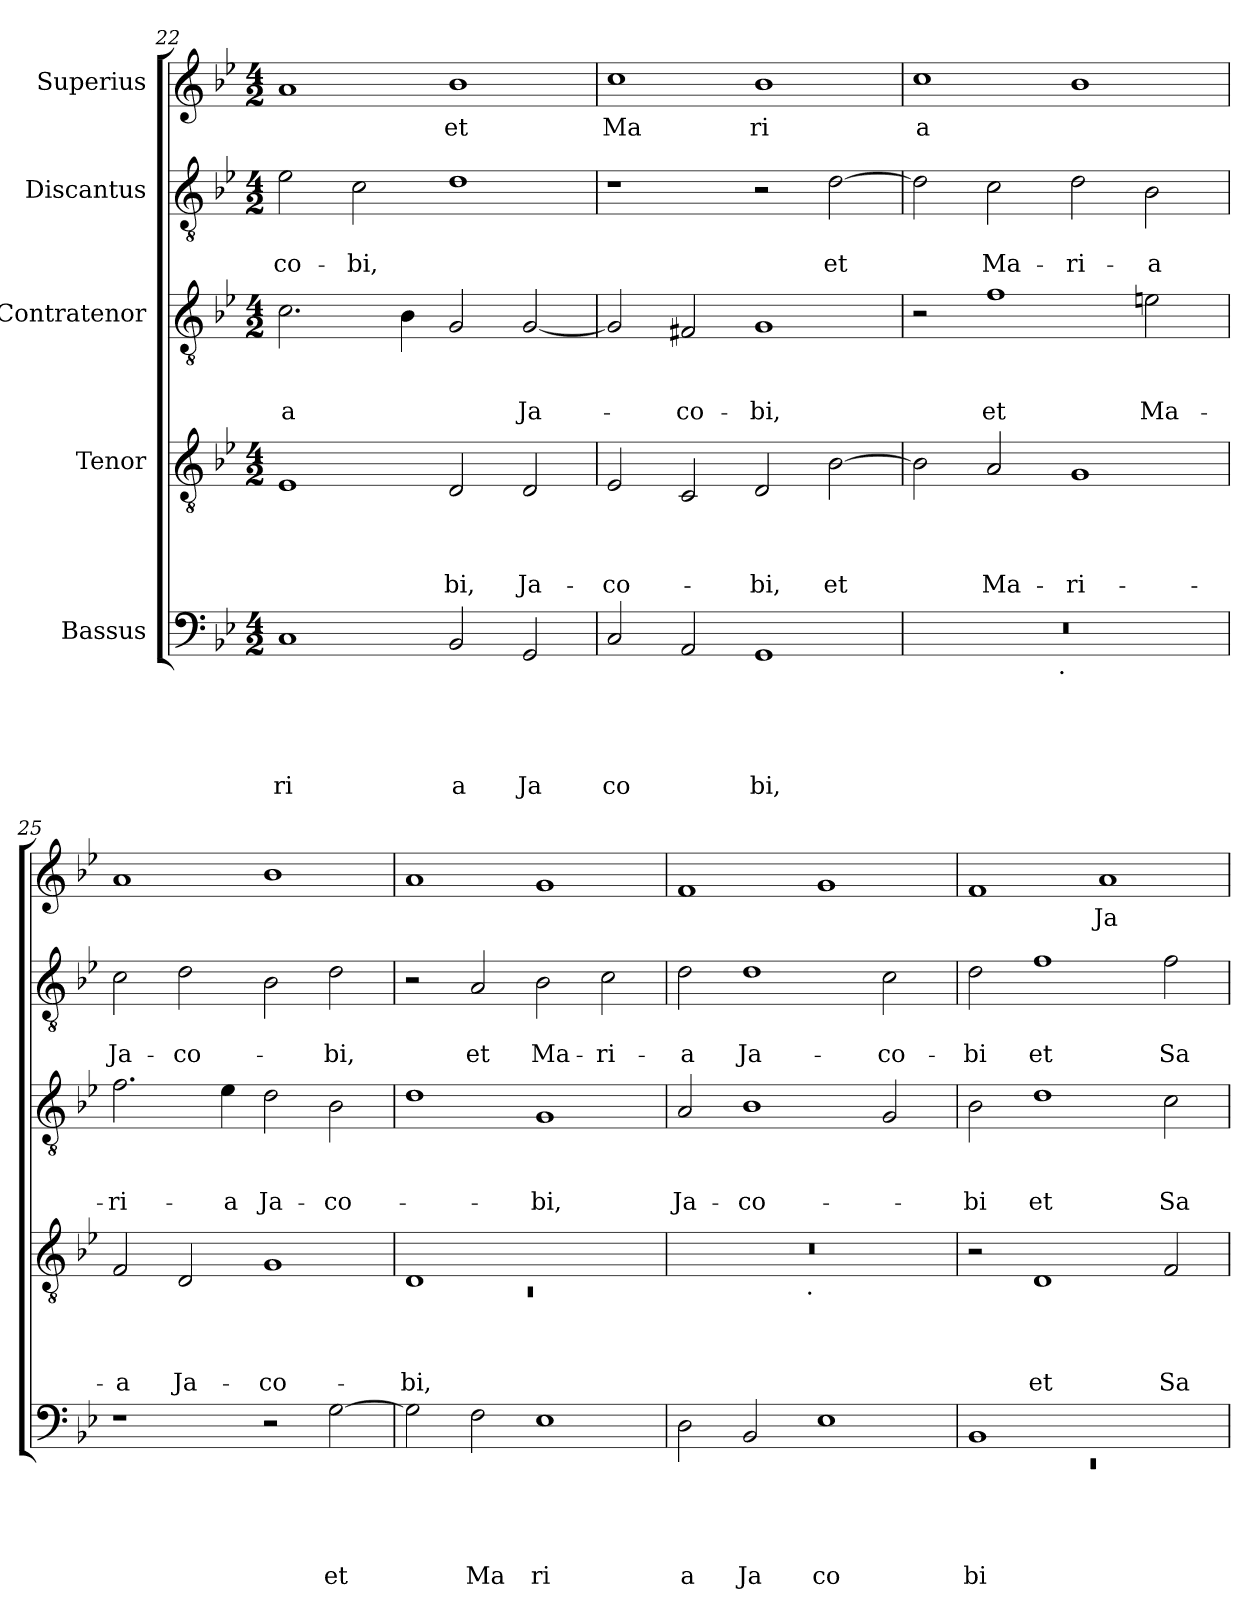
**kern	**text	**text	**text	**text	**text	**kern	**text	**text	**text	**text	**kern	**text	**text	**text	**kern	**text	**text	**kern	**text
*part5	*part5	*part5	*part5	*part5	*part5	*part4	*part4	*part4	*part4	*part4	*part3	*part3	*part3	*part3	*part2	*part2	*part2	*part1	*part1
*staff5	*staff5	*staff5	*staff5	*staff5	*staff5	*staff4	*staff4	*staff4	*staff4	*staff4	*staff3	*staff3	*staff3	*staff3	*staff2	*staff2	*staff2	*staff1	*staff1
*I"Bassus	*	*	*	*	*	*I"Tenor	*	*	*	*	*I"Contratenor	*	*	*	*I"Discantus	*	*	*I"Superius	*
*clefF4	*	*	*	*	*	*clefGv2	*	*	*	*	*clefGv2	*	*	*	*clefGv2	*	*	*clefG2	*
*k[b-e-]	*	*	*	*	*	*k[b-e-]	*	*	*	*	*k[b-e-]	*	*	*	*k[b-e-]	*	*	*k[b-e-]	*
*B-:	*	*	*	*	*	*B-:	*	*	*	*	*B-:	*	*	*	*B-:	*	*	*B-:	*
*M4/2	*	*	*	*	*	*M4/2	*	*	*	*	*M4/2	*	*	*	*M4/2	*	*	*M4/2	*
=22	=22	=22	=22	=22	=22	=22	=22	=22	=22	=22	=22	=22	=22	=22	=22	=22	=22	=22	=22
!	!	!	!	!	!LO:LY:b	!	!	!	!	!	!	!	!	!LO:LY:b	!	!	!LO:LY:b	!	!
1C	.	.	.	.	ri	1E-	.	.	.	.	2.c\	.	.	a	2e-\	.	-co-	1a	.
!	!	!	!	!	!	!	!	!	!	!	!	!	!	!	!	!	!LO:LY:b	!	!
.	.	.	.	.	.	.	.	.	.	.	.	.	.	.	2c\	.	-bi,	.	.
.	.	.	.	.	.	.	.	.	.	.	4B-\	.	.	.	.	.	.	.	.
!	!	!	!	!	!LO:LY:b	!	!	!	!	!LO:LY:b	!	!	!	!	!	!	!	!	!LO:LY:b
2BB-/	.	.	.	.	a	2D/	.	.	.	-bi,	2G/	.	.	.	1d	.	.	1b-	et
!	!	!	!	!	!LO:LY:b	!	!	!	!	!LO:LY:b	!	!	!	!LO:LY:b	!	!	!	!	!
2GG/	.	.	.	.	Ja	2D/	.	.	.	Ja-	[<2G/	.	.	Ja-	.	.	.	.	.
=23	=23	=23	=23	=23	=23	=23	=23	=23	=23	=23	=23	=23	=23	=23	=23	=23	=23	=23	=23
!	!	!	!	!	!LO:LY:b	!	!	!	!	!LO:LY:b	!	!	!	!	!	!	!	!	!LO:LY:b
2C/	.	.	.	.	co	2E-/	.	.	.	-co-	2G/]	.	.	.	1r	.	.	1cc	Ma
!	!	!	!	!	!	!	!	!	!	!	!	!	!	!LO:LY:b	!	!	!	!	!
2AA/	.	.	.	.	.	2C/	.	.	.	.	2F#X/	.	.	-co-	.	.	.	.	.
!	!	!	!	!	!LO:LY:b	!	!	!	!	!LO:LY:b	!	!	!	!LO:LY:b	!	!	!	!	!LO:LY:b
1GG	.	.	.	.	bi,	2D/	.	.	.	-bi,	1G	.	.	-bi,	2r	.	.	1b-	ri
!	!	!	!	!	!	!	!	!	!	!LO:LY:b	!	!	!	!	!	!	!LO:LY:b	!	!
.	.	.	.	.	.	[>2B-\	.	.	.	et	.	.	.	.	[>2d\	.	et	.	.
=24	=24	=24	=24	=24	=24	=24	=24	=24	=24	=24	=24	=24	=24	=24	=24	=24	=24	=24	=24
!	!	!	!	!	!	!	!	!	!	!	!	!	!	!	!	!	!	!	!LO:LY:b:rj
*^	*	*	*	*	*	*	*	*	*	*	*	*	*	*	*	*	*	*	*
0r	2ryy	.	.	.	.	.	2B-\]	.	.	.	.	2r	.	.	.	2d\]	.	.	1cc	a
!	!	!	!	!	!	!	!	!	!	!	!LO:LY:b	!	!	!	!LO:LY:b	!	!	!LO:LY:b	!	!
.	4...ryy	.	.	.	.	.	2A/	.	.	.	Ma-	1f	.	.	et	2c\	.	Ma-	.	.
!	!LO:TX:b:t=.	!	!	!	!	!	!	!	!	!	!	!	!	!	!	!	!	!	!	!
.	1ryy	.	.	.	.	.	.	.	.	.	.	.	.	.	.	.	.	.	.	.
!	!	!	!	!	!	!	!	!	!	!	!LO:LY:b	!	!	!	!	!	!	!LO:LY:b	!	!
.	.	.	.	.	.	.	1G	.	.	.	-ri-	.	.	.	.	2d\	.	-ri-	1b-	.
!	!	!	!	!	!	!	!	!	!	!	!	!	!	!	!LO:LY:b	!	!	!LO:LY:b	!	!
.	.	.	.	.	.	.	.	.	.	.	.	2en\	.	.	Ma-	2B-\	.	-a	.	.
.	32ryy	.	.	.	.	.	.	.	.	.	.	.	.	.	.	.	.	.	.	.
=25	=25	=25	=25	=25	=25	=25	=25	=25	=25	=25	=25	=25	=25	=25	=25	=25	=25	=25	=25	=25
!	!	!	!	!	!	!	!	!	!	!	!LO:LY:b	!	!	!	!LO:LY:b	!	!	!LO:LY:b	!	!
*v	*v	*	*	*	*	*	*	*	*	*	*	*	*	*	*	*	*	*	*	*
1r	.	.	.	.	.	2F/	.	.	.	-a	2.f\	.	.	-ri-	2c\	.	Ja-	1a	.
!	!	!	!	!	!	!	!	!	!	!LO:LY:b	!	!	!	!	!	!	!LO:LY:b	!	!
.	.	.	.	.	.	2D/	.	.	.	Ja-	.	.	.	.	2d\	.	-co-	.	.
!	!	!	!	!	!	!	!	!	!	!	!	!	!	!LO:LY:b	!	!	!	!	!
.	.	.	.	.	.	.	.	.	.	.	4e-\	.	.	-a	.	.	.	.	.
!	!	!	!	!	!	!	!	!	!	!LO:LY:b	!	!	!	!LO:LY:b	!	!	!	!	!
2r	.	.	.	.	.	1G	.	.	.	-co-	2d\	.	.	Ja-	2B-\	.	.	1b-	.
!	!	!	!	!	!LO:LY:b	!	!	!	!	!	!	!	!	!LO:LY:b	!	!	!LO:LY:b	!	!
[>2G\	.	.	.	.	et	.	.	.	.	.	2B-\	.	.	-co-	2d\	.	-bi,	.	.
=26	=26	=26	=26	=26	=26	=26	=26	=26	=26	=26	=26	=26	=26	=26	=26	=26	=26	=26	=26
*	*	*	*	*	*	*^	*	*	*	*	*	*	*	*	*	*	*	*	*
!	!	!	!	!	!	!	!LO:N:vis=1	!	!	!	!LO:LY:b	!	!	!	!	!	!	!	!	!
2G\]	.	.	.	.	.	1D	0rC	.	.	.	-bi,	1d	.	.	.	2r	.	.	1a	.
!	!	!	!	!	!LO:LY:b	!	!	!	!	!	!	!	!	!	!	!	!	!LO:LY:b	!	!
2F\	.	.	.	.	Ma	.	.	.	.	.	.	.	.	.	.	2A/	.	et	.	.
!	!	!	!	!	!LO:LY:b	!	!	!	!	!	!	!	!	!	!LO:LY:b	!	!	!LO:LY:b	!	!
1E-	.	.	.	.	ri	1ryy	.	.	.	.	.	1G	.	.	-bi,	2B-\	.	Ma-	1g	.
!	!	!	!	!	!	!	!	!	!	!	!	!	!	!	!	!	!	!LO:LY:b	!	!
.	.	.	.	.	.	.	.	.	.	.	.	.	.	.	.	2c\	.	-ri-	.	.
=27	=27	=27	=27	=27	=27	=27	=27	=27	=27	=27	=27	=27	=27	=27	=27	=27	=27	=27	=27	=27
!	!	!	!	!	!LO:LY:b	!	!	!	!	!	!	!	!	!	!LO:LY:b	!	!	!LO:LY:b	!	!
2D\	.	.	.	.	a	0r	2ryy	.	.	.	.	2A/	.	.	Ja-	2d\	.	-a	1f	.
!	!	!	!	!	!LO:LY:b	!	!	!	!	!	!	!	!	!	!LO:LY:b	!	!	!LO:LY:b	!	!
2BB-/	.	.	.	.	Ja	.	4...ryy	.	.	.	.	1B-	.	.	-co-	1d	.	Ja-	.	.
!	!	!	!	!	!	!	!LO:TX:b:t=.	!	!	!	!	!	!	!	!	!	!	!	!	!
.	.	.	.	.	.	.	1ryy	.	.	.	.	.	.	.	.	.	.	.	.	.
!	!	!	!	!	!LO:LY:b	!	!	!	!	!	!	!	!	!	!	!	!	!	!	!
1E-	.	.	.	.	co	.	.	.	.	.	.	.	.	.	.	.	.	.	1g	.
!	!	!	!	!	!	!	!	!	!	!	!	!	!	!	!	!	!	!LO:LY:b	!	!
.	.	.	.	.	.	.	.	.	.	.	.	2G/	.	.	.	2c\	.	-co-	.	.
.	.	.	.	.	.	.	32ryy	.	.	.	.	.	.	.	.	.	.	.	.	.
=28	=28	=28	=28	=28	=28	=28	=28	=28	=28	=28	=28	=28	=28	=28	=28	=28	=28	=28	=28	=28
*^	*	*	*	*	*	*	*	*	*	*	*	*	*	*	*	*	*	*	*	*
!	!LO:N:vis=1	!	!	!	!	!LO:LY:b	!	!	!	!	!	!	!	!	!	!LO:LY:b	!	!	!LO:LY:b	!	!
*	*	*	*	*	*	*	*v	*v	*	*	*	*	*	*	*	*	*	*	*	*	*
1BB-	0rEE	.	.	.	.	bi	2r	.	.	.	.	2B-\	.	.	-bi	2d\	.	-bi	1f	.
!	!	!	!	!	!	!	!	!	!	!	!LO:LY:b	!	!	!	!LO:LY:b	!	!	!LO:LY:b	!	!
.	.	.	.	.	.	.	1D	.	.	.	et	1d	.	.	et	1f	.	et	.	.
!	!	!	!	!	!	!	!	!	!	!	!	!	!	!	!	!	!	!	!	!LO:LY:b
1ryy	.	.	.	.	.	.	.	.	.	.	.	.	.	.	.	.	.	.	1a	Ja
!	!	!	!	!	!	!	!	!	!	!	!LO:LY:b	!	!	!	!LO:LY:b	!	!	!LO:LY:b	!	!
.	.	.	.	.	.	.	2F/	.	.	.	Sa-	2c\	.	.	Sa-	2f\	.	Sa-	.	.
*v	*v	*	*	*	*	*	*	*	*	*	*	*	*	*	*	*	*	*	*	*
=	=	=	=	=	=	=	=	=	=	=	=	=	=	=	=	=	=	=	=
*-	*-	*-	*-	*-	*-	*-	*-	*-	*-	*-	*-	*-	*-	*-	*-	*-	*-	*-	*-
